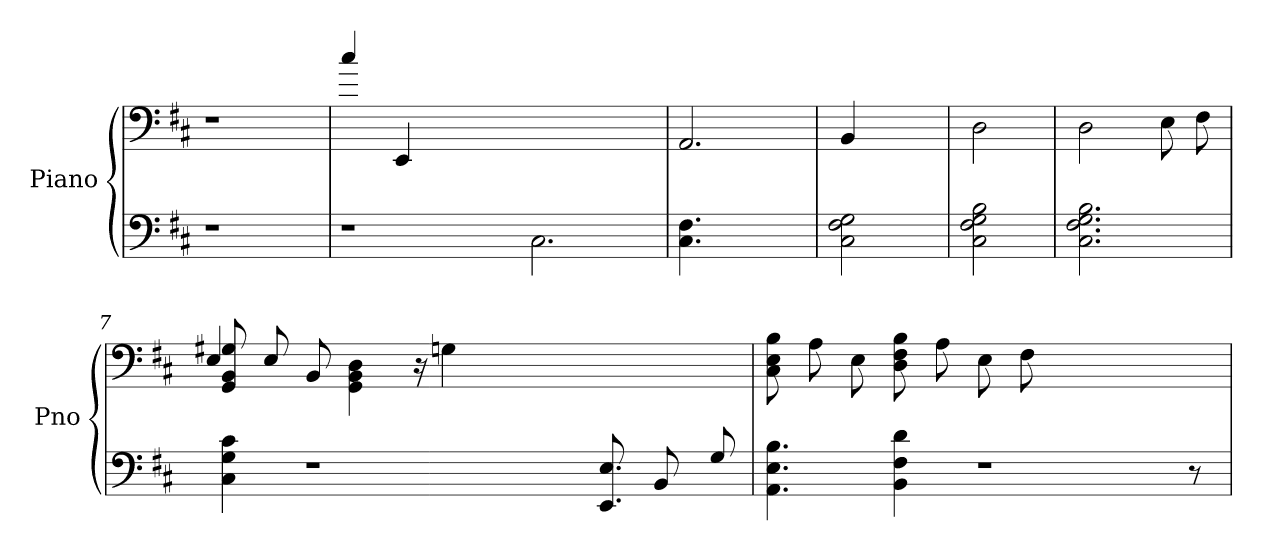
**kern	**kern
*part1	*part1
*staff2	*staff1
*I"Piano	*
*I'Pno	*
*clefF4	*clefF4
*k[f#c#]	*k[f#c#]
=1	=1
1r	1r
=2	=2
1r	4cc#/
.	4EE/
.	1ryy
2.C#\	.
.	4ryy
=3	=3
4.F#\ 4.C#\	2.AA/
4.ryy	.
=4	=4
2F#\ 2C#\ 2G\	4BB/
.	4ryy
=5	=5
2B\ 2C#\ 2G\ 2F#\	2D\
=6	=6
2.F#\ 2.B\ 2.C#\ 2.G\	2D\
.	8E\
.	8F#\
=7	=7
*	*^
4G\ 4C#\ 4c#\	8G#/ 8BB/ 8GG/	4E/
.	8E/	.
1r	8BB/	2.ryy
.	4GG\ 4D\ 4BB\	.
.	16r	.
.	4G\	.
.	2.ryy	.
.	.	2ryy
8.E/ 8.EE/	.	.
8BB/	.	.
.	.	8.ryy
8G/	.	.
*	*v	*v
=8	=8
4.B\ 4.E\ 4.AA\	8B\ 8E\ 8C#\
.	8A\
.	8E\
4F#\ 4d\ 4BB\	8B\ 8D\ 8F#\
.	8A\
1r	8E\
.	8F#\
.	2..ryy
8r	.
=	=
*-	*-
